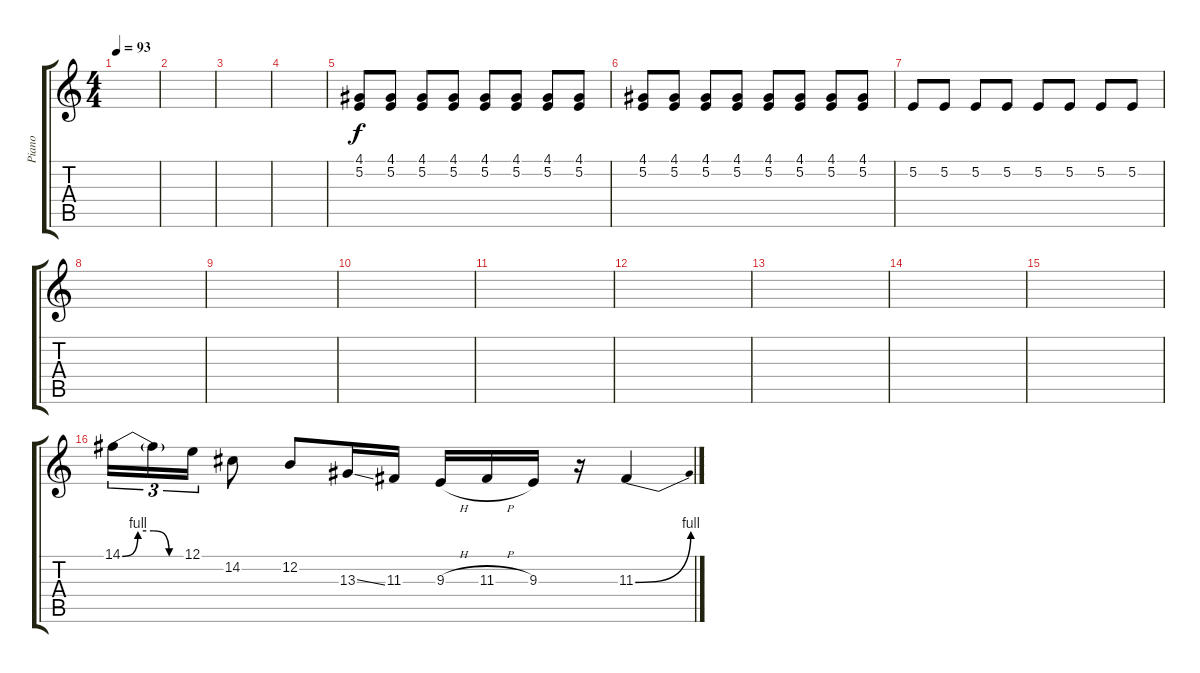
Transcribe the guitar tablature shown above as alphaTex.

\track ("Piano" "Piano") {instrument honkytonkpiano}
\staff {score tabs}
\tuning (E4 B3 G3 D3 A2 E2) {hide}
\ts (4 4)
\tempo 93
\clef g2
\ks c
|
|
|
|
(4.1 5.2).8 (4.1 5.2).8 (4.1 5.2).8 (4.1 5.2).8 (4.1 5.2).8 (4.1 5.2).8 (4.1 5.2).8 (4.1 5.2).8 |
(4.1 5.2).8 (4.1 5.2).8 (4.1 5.2).8 (4.1 5.2).8 (4.1 5.2).8 (4.1 5.2).8 (4.1 5.2).8 (4.1 5.2).8 |
5.2.8 5.2.8 5.2.8 5.2.8 5.2.8 5.2.8 5.2.8 5.2.8 |
|
|
|
|
|
|
|
|
14.1{be (custom 0 0 15 4 30 4 45 0 60 0)}.16{tu (3 2) instrument fx7echoes} 14.1{t}.16{tu (3 2)} 12.1.16{tu (3 2)} 14.2.8 12.2.8 13.3{ss}.16 11.3.16 9.3{h}.16 11.3{h}.16 9.3.16 r.16 11.3{be (bend 0 0 60 4)}.4
